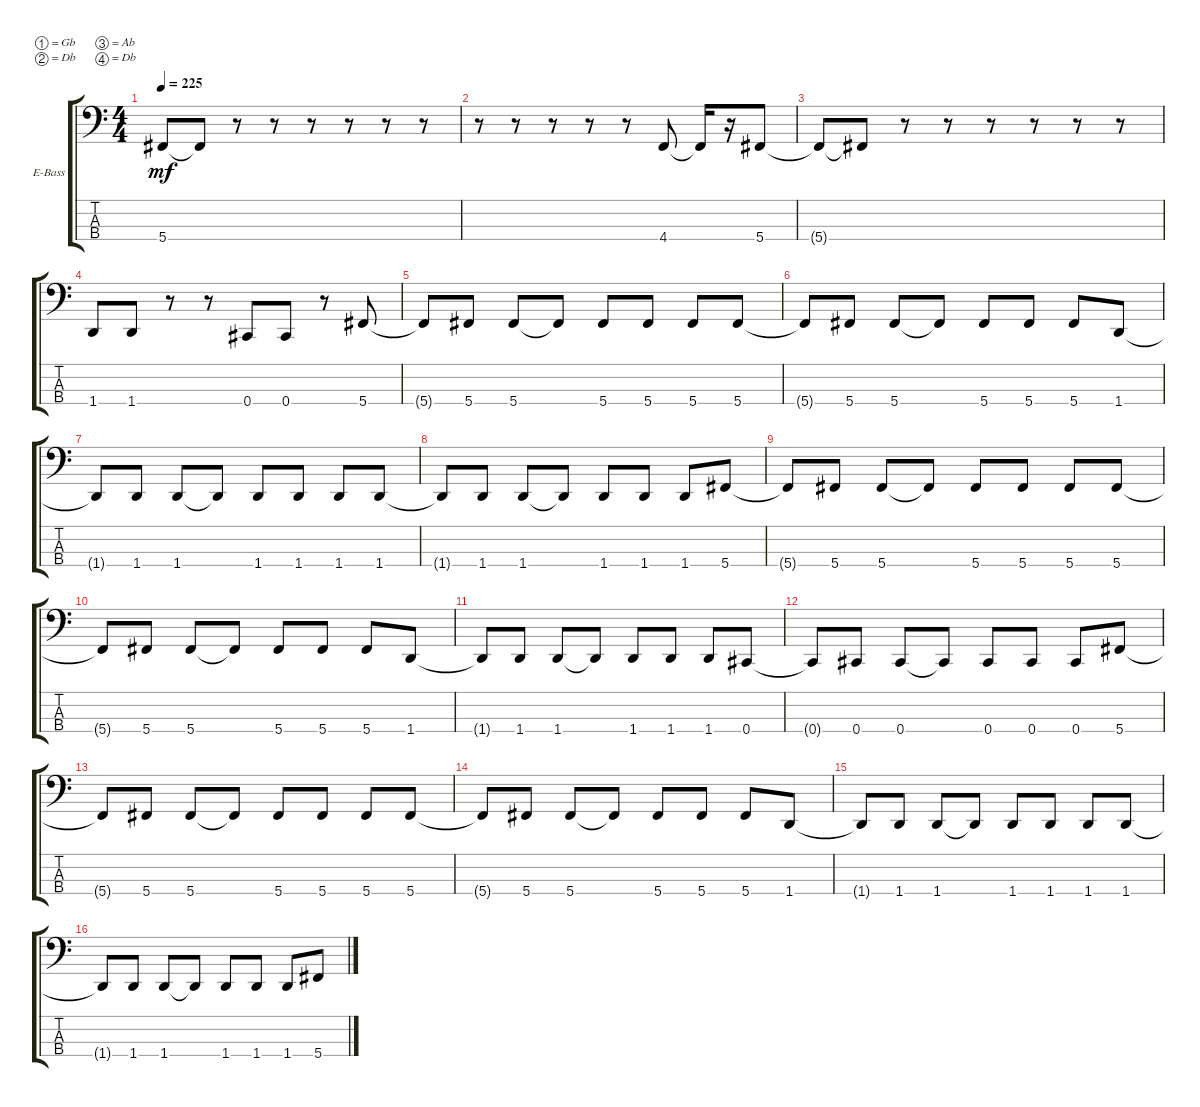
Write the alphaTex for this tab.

\bracketExtendMode groupsimilarinstruments
\firstSystemTrackNameOrientation horizontal
\otherSystemsTrackNameOrientation horizontal
\track ("Electric Bass" "E-Bass") {instrument electricbassfinger}
\staff {score tabs}
\tuning (Gb2 Db2 Ab1 Db1)
\ts (4 4)
\tempo 225
\clef f4
\ks c
5.4{t}.8{dy mf} 5.4{t}.8 r.8 r.8 r.8 r.8 r.8 r.8 |
r.8 r.8 r.8 r.8 r.8 4.4.8 4.4{t}.16 r.16 5.4.8 |
5.4{t}.8 5.4{t}.8 r.8 r.8 r.8 r.8 r.8 r.8 |
1.4.8 1.4.8 r.8 r.8 0.4.8 0.4.8 r.8 5.4.8 |
5.4{t}.8 5.4.8 5.4.8 5.4{t}.8 5.4.8 5.4.8 5.4.8 5.4.8 |
5.4{t}.8 5.4.8 5.4.8 5.4{t}.8 5.4.8 5.4.8 5.4.8 1.4.8 |
1.4{t}.8 1.4.8 1.4.8 1.4{t}.8 1.4.8 1.4.8 1.4.8 1.4.8 |
1.4{t}.8 1.4.8 1.4.8 1.4{t}.8 1.4.8 1.4.8 1.4.8 5.4.8 |
5.4{t}.8 5.4.8 5.4.8 5.4{t}.8 5.4.8 5.4.8 5.4.8 5.4.8 |
5.4{t}.8 5.4.8 5.4.8 5.4{t}.8 5.4.8 5.4.8 5.4.8 1.4.8 |
1.4{t}.8 1.4.8 1.4.8 1.4{t}.8 1.4.8 1.4.8 1.4.8 0.4.8 |
0.4{t}.8 0.4.8 0.4.8 0.4{t}.8 0.4.8 0.4.8 0.4.8 5.4.8 |
5.4{t}.8 5.4.8 5.4.8 5.4{t}.8 5.4.8 5.4.8 5.4.8 5.4.8 |
5.4{t}.8 5.4.8 5.4.8 5.4{t}.8 5.4.8 5.4.8 5.4.8 1.4.8 |
1.4{t}.8 1.4.8 1.4.8 1.4{t}.8 1.4.8 1.4.8 1.4.8 1.4.8 |
1.4{t}.8 1.4.8 1.4.8 1.4{t}.8 1.4.8 1.4.8 1.4.8 5.4.8
